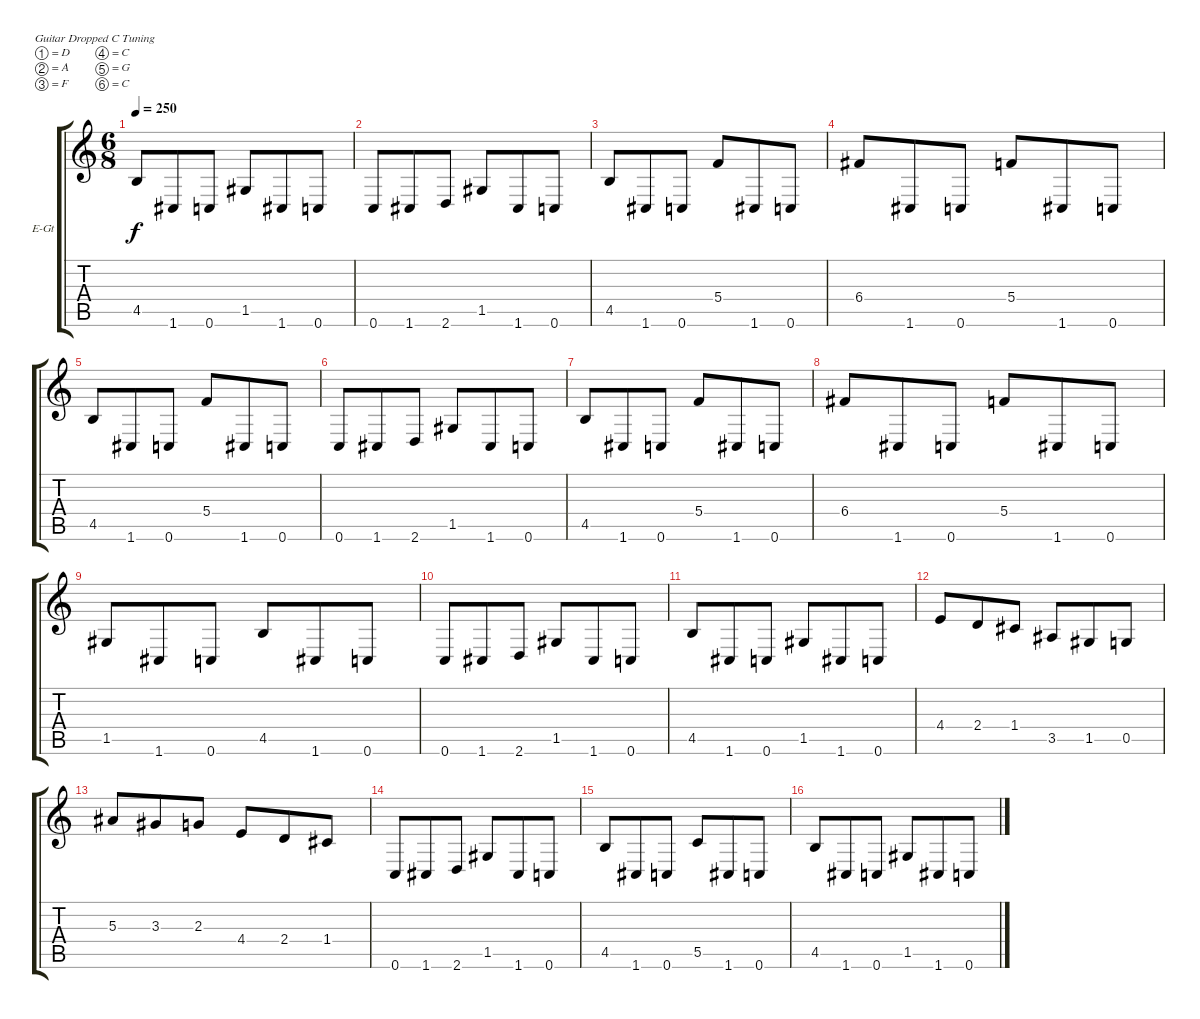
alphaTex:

\defaultSystemsLayout 4
\bracketExtendMode groupsimilarinstruments
\firstSystemTrackNameOrientation horizontal
\otherSystemsTrackNameOrientation horizontal
\track ("Chris Valenzuela " "E-Gt") {instrument distortionguitar}
\staff {score tabs}
\tuning (D4 A3 F3 C3 G2 C2)
\ts (6 8)
\tempo 250
\clef g2
\ks c
4.5.8{dy f} 1.6.8 0.6.8 1.5.8 1.6.8 0.6.8 |
0.6.8 1.6.8 2.6.8 1.5.8 1.6.8 0.6.8 |
4.5.8 1.6.8 0.6.8 5.4.8 1.6.8 0.6.8 |
6.4.8 1.6.8 0.6.8 5.4.8 1.6.8 0.6.8 |
4.5.8 1.6.8 0.6.8 5.4.8 1.6.8 0.6.8 |
0.6.8 1.6.8 2.6.8 1.5.8 1.6.8 0.6.8 |
4.5.8 1.6.8 0.6.8 5.4.8 1.6.8 0.6.8 |
6.4.8 1.6.8 0.6.8 5.4.8 1.6.8 0.6.8 |
1.5.8 1.6.8 0.6.8 4.5.8 1.6.8 0.6.8 |
0.6.8 1.6.8 2.6.8 1.5.8 1.6.8 0.6.8 |
4.5.8 1.6.8 0.6.8 1.5.8 1.6.8 0.6.8 |
4.4.8 2.4.8 1.4.8 3.5.8 1.5.8 0.5.8 |
5.3.8 3.3.8 2.3.8 4.4.8 2.4.8 1.4.8 |
0.6.8 1.6.8 2.6.8 1.5.8 1.6.8 0.6.8 |
4.5.8 1.6.8 0.6.8 5.5.8 1.6.8 0.6.8 |
4.5.8 1.6.8 0.6.8 1.5.8 1.6.8 0.6.8
